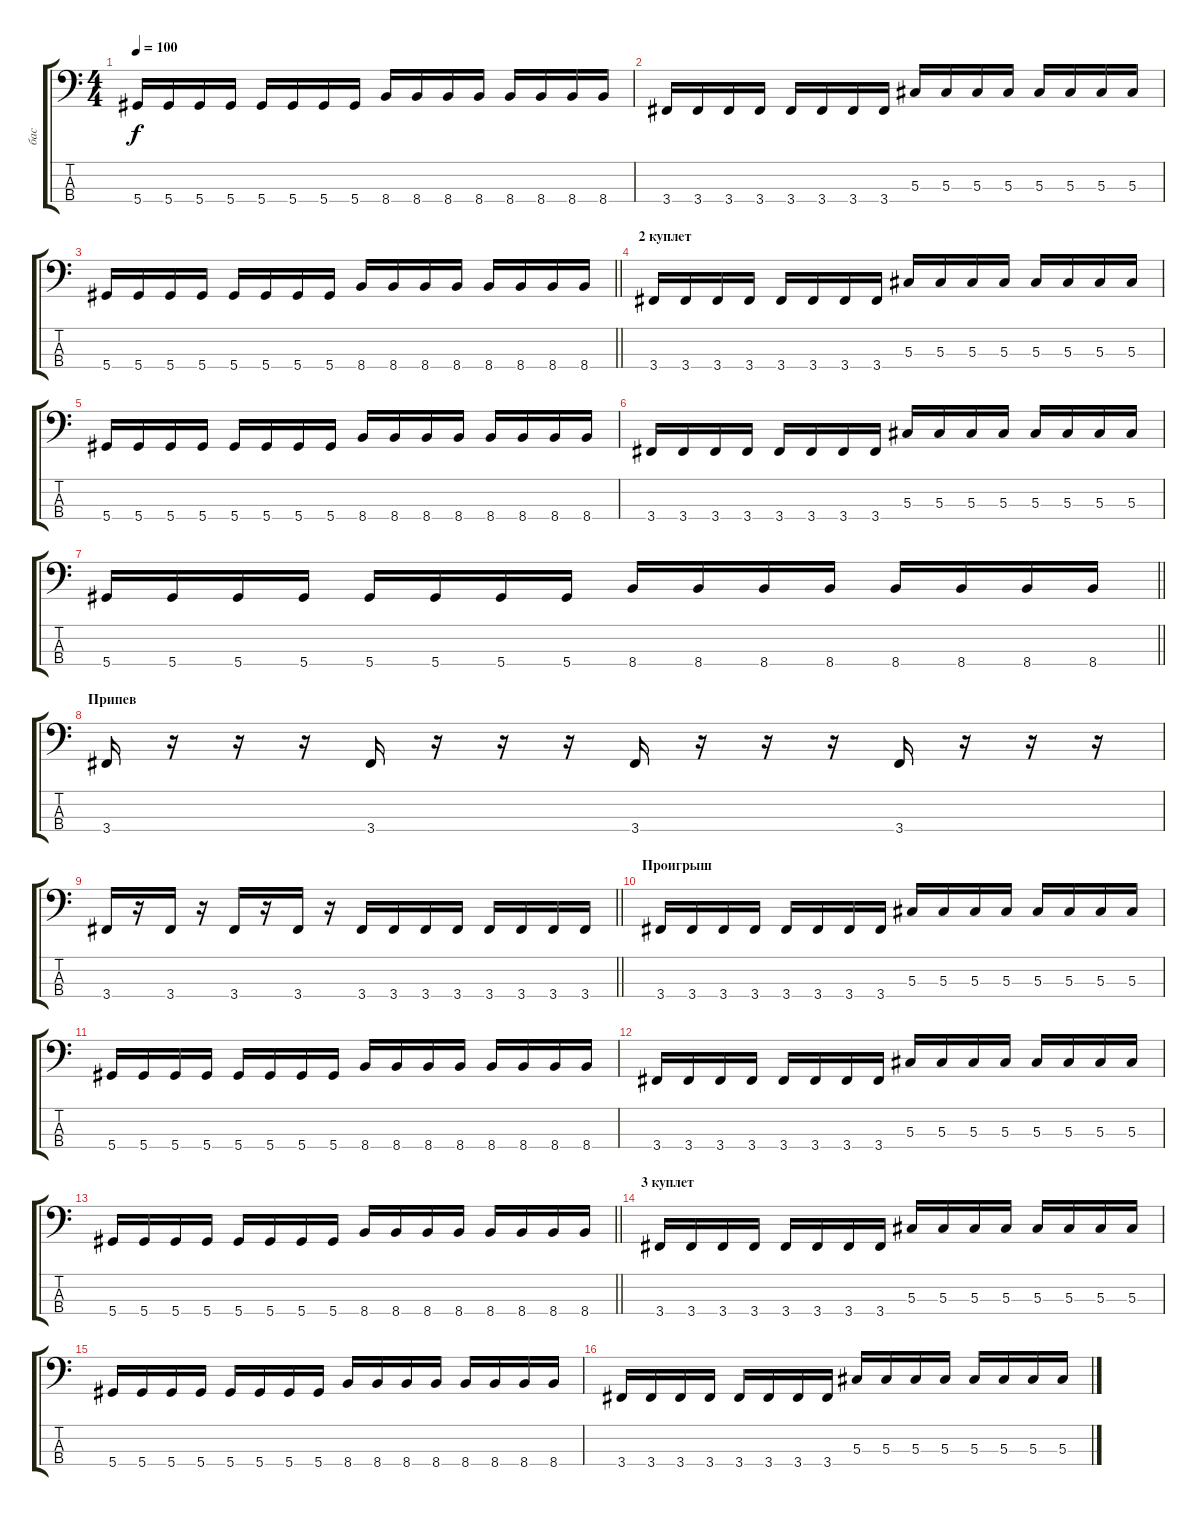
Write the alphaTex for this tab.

\track ("бас" "бас") {instrument electricbasspick}
\staff {score tabs}
\tuning (Gb2 Db2 Ab1 Eb1) {hide}
\ts (4 4)
\tempo 100
\clef f4
\ks c
5.4.16{dy f} 5.4.16 5.4.16 5.4.16 5.4.16 5.4.16 5.4.16 5.4.16 8.4.16 8.4.16 8.4.16 8.4.16 8.4.16 8.4.16 8.4.16 8.4.16 |
3.4.16 3.4.16 3.4.16 3.4.16 3.4.16 3.4.16 3.4.16 3.4.16 5.3.16 5.3.16 5.3.16 5.3.16 5.3.16 5.3.16 5.3.16 5.3.16 |
\barLineRight lightlight
5.4.16 5.4.16 5.4.16 5.4.16 5.4.16 5.4.16 5.4.16 5.4.16 8.4.16 8.4.16 8.4.16 8.4.16 8.4.16 8.4.16 8.4.16 8.4.16 |
\section ("" " 2 куплет")
3.4.16 3.4.16 3.4.16 3.4.16 3.4.16 3.4.16 3.4.16 3.4.16 5.3.16 5.3.16 5.3.16 5.3.16 5.3.16 5.3.16 5.3.16 5.3.16 |
5.4.16 5.4.16 5.4.16 5.4.16 5.4.16 5.4.16 5.4.16 5.4.16 8.4.16 8.4.16 8.4.16 8.4.16 8.4.16 8.4.16 8.4.16 8.4.16 |
3.4.16 3.4.16 3.4.16 3.4.16 3.4.16 3.4.16 3.4.16 3.4.16 5.3.16 5.3.16 5.3.16 5.3.16 5.3.16 5.3.16 5.3.16 5.3.16 |
\barLineRight lightlight
5.4.16 5.4.16 5.4.16 5.4.16 5.4.16 5.4.16 5.4.16 5.4.16 8.4.16 8.4.16 8.4.16 8.4.16 8.4.16 8.4.16 8.4.16 8.4.16 |
\section ("" "Припев")
3.4.16 r.16 r.16 r.16 3.4.16 r.16 r.16 r.16 3.4.16 r.16 r.16 r.16 3.4.16 r.16 r.16 r.16 |
\barLineRight lightlight
3.4.16 r.16 3.4.16 r.16 3.4.16 r.16 3.4.16 r.16 3.4.16 3.4.16 3.4.16 3.4.16 3.4.16 3.4.16 3.4.16 3.4.16 |
\section ("" "Проигрыш")
3.4.16 3.4.16 3.4.16 3.4.16 3.4.16 3.4.16 3.4.16 3.4.16 5.3.16 5.3.16 5.3.16 5.3.16 5.3.16 5.3.16 5.3.16 5.3.16 |
5.4.16 5.4.16 5.4.16 5.4.16 5.4.16 5.4.16 5.4.16 5.4.16 8.4.16 8.4.16 8.4.16 8.4.16 8.4.16 8.4.16 8.4.16 8.4.16 |
3.4.16 3.4.16 3.4.16 3.4.16 3.4.16 3.4.16 3.4.16 3.4.16 5.3.16 5.3.16 5.3.16 5.3.16 5.3.16 5.3.16 5.3.16 5.3.16 |
\barLineRight lightlight
5.4.16 5.4.16 5.4.16 5.4.16 5.4.16 5.4.16 5.4.16 5.4.16 8.4.16 8.4.16 8.4.16 8.4.16 8.4.16 8.4.16 8.4.16 8.4.16 |
\section ("" "3 куплет")
3.4.16 3.4.16 3.4.16 3.4.16 3.4.16 3.4.16 3.4.16 3.4.16 5.3.16 5.3.16 5.3.16 5.3.16 5.3.16 5.3.16 5.3.16 5.3.16 |
5.4.16 5.4.16 5.4.16 5.4.16 5.4.16 5.4.16 5.4.16 5.4.16 8.4.16 8.4.16 8.4.16 8.4.16 8.4.16 8.4.16 8.4.16 8.4.16 |
3.4.16 3.4.16 3.4.16 3.4.16 3.4.16 3.4.16 3.4.16 3.4.16 5.3.16 5.3.16 5.3.16 5.3.16 5.3.16 5.3.16 5.3.16 5.3.16
